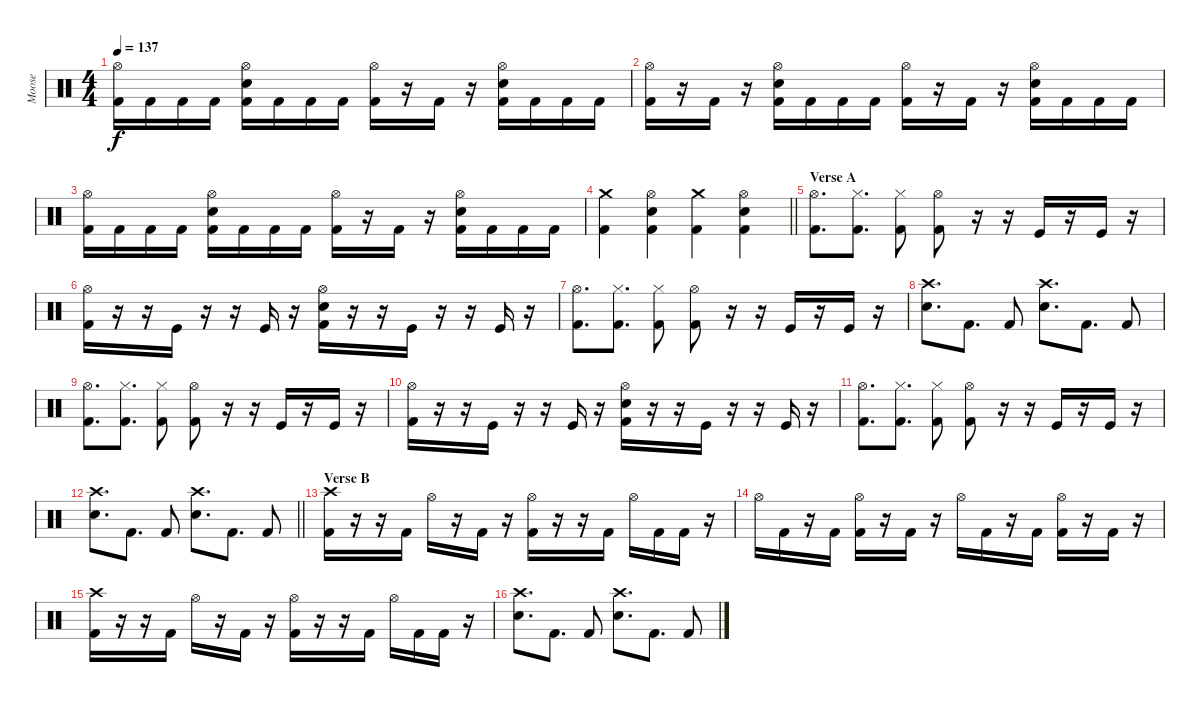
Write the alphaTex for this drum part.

\track ("Moose" "Moose") {instrument percussion}
\staff {score}
\articulation defaults
\ts (4 4)
\tempo 137
\clef neutral
\ks c
("Hi-Hat (open)" "Kick (hit) 2").16{dy f} "Kick (hit) 2".16 "Kick (hit) 2".16 "Kick (hit) 2".16 ("Hi-Hat (open)" "Electric Snare (hit)" "Kick (hit) 2").16 "Kick (hit) 2".16 "Kick (hit) 2".16 "Kick (hit) 2".16 ("Hi-Hat (open)" "Kick (hit) 2").16 r.16 "Kick (hit) 2".16 r.16 ("Hi-Hat (open)" "Electric Snare (hit)" "Kick (hit) 2").16 "Kick (hit) 2".16 "Kick (hit) 2".16 "Kick (hit) 2".16 |
("Hi-Hat (open)" "Kick (hit) 2").16 r.16 "Kick (hit) 2".16 r.16 ("Hi-Hat (open)" "Electric Snare (hit)" "Kick (hit) 2").16 "Kick (hit) 2".16 "Kick (hit) 2".16 "Kick (hit) 2".16 ("Hi-Hat (open)" "Kick (hit) 2").16 r.16 "Kick (hit) 2".16 r.16 ("Hi-Hat (open)" "Electric Snare (hit)" "Kick (hit) 2").16 "Kick (hit) 2".16 "Kick (hit) 2".16 "Kick (hit) 2".16 |
("Hi-Hat (open)" "Kick (hit) 2").16 "Kick (hit) 2".16 "Kick (hit) 2".16 "Kick (hit) 2".16 ("Hi-Hat (open)" "Electric Snare (hit)" "Kick (hit) 2").16 "Kick (hit) 2".16 "Kick (hit) 2".16 "Kick (hit) 2".16 ("Hi-Hat (open)" "Kick (hit) 2").16 r.16 "Kick (hit) 2".16 r.16 ("Hi-Hat (open)" "Electric Snare (hit)" "Kick (hit) 2").16 "Kick (hit) 2".16 "Kick (hit) 2".16 "Kick (hit) 2".16 |
\barLineRight lightlight
("Crash medium (hit)" "Kick (hit) 2").4 ("Hi-Hat (open)" "Electric Snare (hit)" "Kick (hit) 2").4 ("Crash medium (hit)" "Kick (hit) 2").4 ("Hi-Hat (open)" "Electric Snare (hit)" "Kick (hit) 2").4 |
\section ("" "Verse A ")
("Hi-Hat (open)" "Kick (hit) 2").8{d} ("Hi-Hat (closed)" "Kick (hit) 2").8{d} ("Hi-Hat (closed)" "Kick (hit) 2").8 ("Hi-Hat (open)" "Kick (hit) 2").8 r.16 r.16 "Kick (hit)".16 r.16 "Kick (hit)".16 r.16 |
("Hi-Hat (open)" "Kick (hit) 2").16 r.16 r.16 "Kick (hit)".16 r.16 r.16 "Kick (hit)".16 r.16 ("Hi-Hat (open)" "Electric Snare (hit)" "Kick (hit) 2").16 r.16 r.16 "Kick (hit)".16 r.16 r.16 "Kick (hit)".16 r.16 |
("Hi-Hat (open)" "Kick (hit) 2").8{d} ("Hi-Hat (closed)" "Kick (hit) 2").8{d} ("Hi-Hat (closed)" "Kick (hit) 2").8 ("Hi-Hat (open)" "Kick (hit) 2").8 r.16 r.16 "Kick (hit)".16 r.16 "Kick (hit)".16 r.16 |
("Crash high (hit)" "Snare (hit) 2").8{d} "Kick (hit) 2".8{d} "Kick (hit) 2".8 ("Crash high (hit)" "Snare (hit) 2").8{d} "Kick (hit) 2".8{d} "Kick (hit) 2".8 |
("Hi-Hat (open)" "Kick (hit) 2").8{d} ("Hi-Hat (closed)" "Kick (hit) 2").8{d} ("Hi-Hat (closed)" "Kick (hit) 2").8 ("Hi-Hat (open)" "Kick (hit) 2").8 r.16 r.16 "Kick (hit)".16 r.16 "Kick (hit)".16 r.16 |
("Hi-Hat (open)" "Kick (hit) 2").16 r.16 r.16 "Kick (hit)".16 r.16 r.16 "Kick (hit)".16 r.16 ("Hi-Hat (open)" "Electric Snare (hit)" "Kick (hit) 2").16 r.16 r.16 "Kick (hit)".16 r.16 r.16 "Kick (hit)".16 r.16 |
("Hi-Hat (open)" "Kick (hit) 2").8{d} ("Hi-Hat (closed)" "Kick (hit) 2").8{d} ("Hi-Hat (closed)" "Kick (hit) 2").8 ("Hi-Hat (open)" "Kick (hit) 2").8 r.16 r.16 "Kick (hit)".16 r.16 "Kick (hit)".16 r.16 |
\barLineRight lightlight
("Crash high (hit)" "Snare (hit) 2").8{d} "Kick (hit) 2".8{d} "Kick (hit) 2".8 ("Crash high (hit)" "Snare (hit) 2").8{d} "Kick (hit) 2".8{d} "Kick (hit) 2".8 |
\section ("" "Verse B")
("Crash high (hit)" "Kick (hit) 2").16 r.16 r.16 "Kick (hit) 2".16 "Hi-Hat (open)".16 r.16 "Kick (hit) 2".16 r.16 ("Hi-Hat (open)" "Kick (hit) 2").16 r.16 r.16 "Kick (hit) 2".16 "Hi-Hat (open)".16 "Kick (hit) 2".16 "Kick (hit) 2".16 r.16 |
"Hi-Hat (open)".16 "Kick (hit) 2".16 r.16 "Kick (hit) 2".16 ("Hi-Hat (open)" "Kick (hit) 2").16 r.16 "Kick (hit) 2".16 r.16 "Hi-Hat (open)".16 "Kick (hit) 2".16 r.16 "Kick (hit) 2".16 ("Hi-Hat (open)" "Kick (hit) 2").16 r.16 "Kick (hit) 2".16 r.16 |
("Crash high (hit)" "Kick (hit) 2").16 r.16 r.16 "Kick (hit) 2".16 "Hi-Hat (open)".16 r.16 "Kick (hit) 2".16 r.16 ("Hi-Hat (open)" "Kick (hit) 2").16 r.16 r.16 "Kick (hit) 2".16 "Hi-Hat (open)".16 "Kick (hit) 2".16 "Kick (hit) 2".16 r.16 |
("Crash high (hit)" "Snare (hit) 2").8{d} "Kick (hit) 2".8{d} "Kick (hit) 2".8 ("Crash high (hit)" "Snare (hit) 2").8{d} "Kick (hit) 2".8{d} "Kick (hit) 2".8
